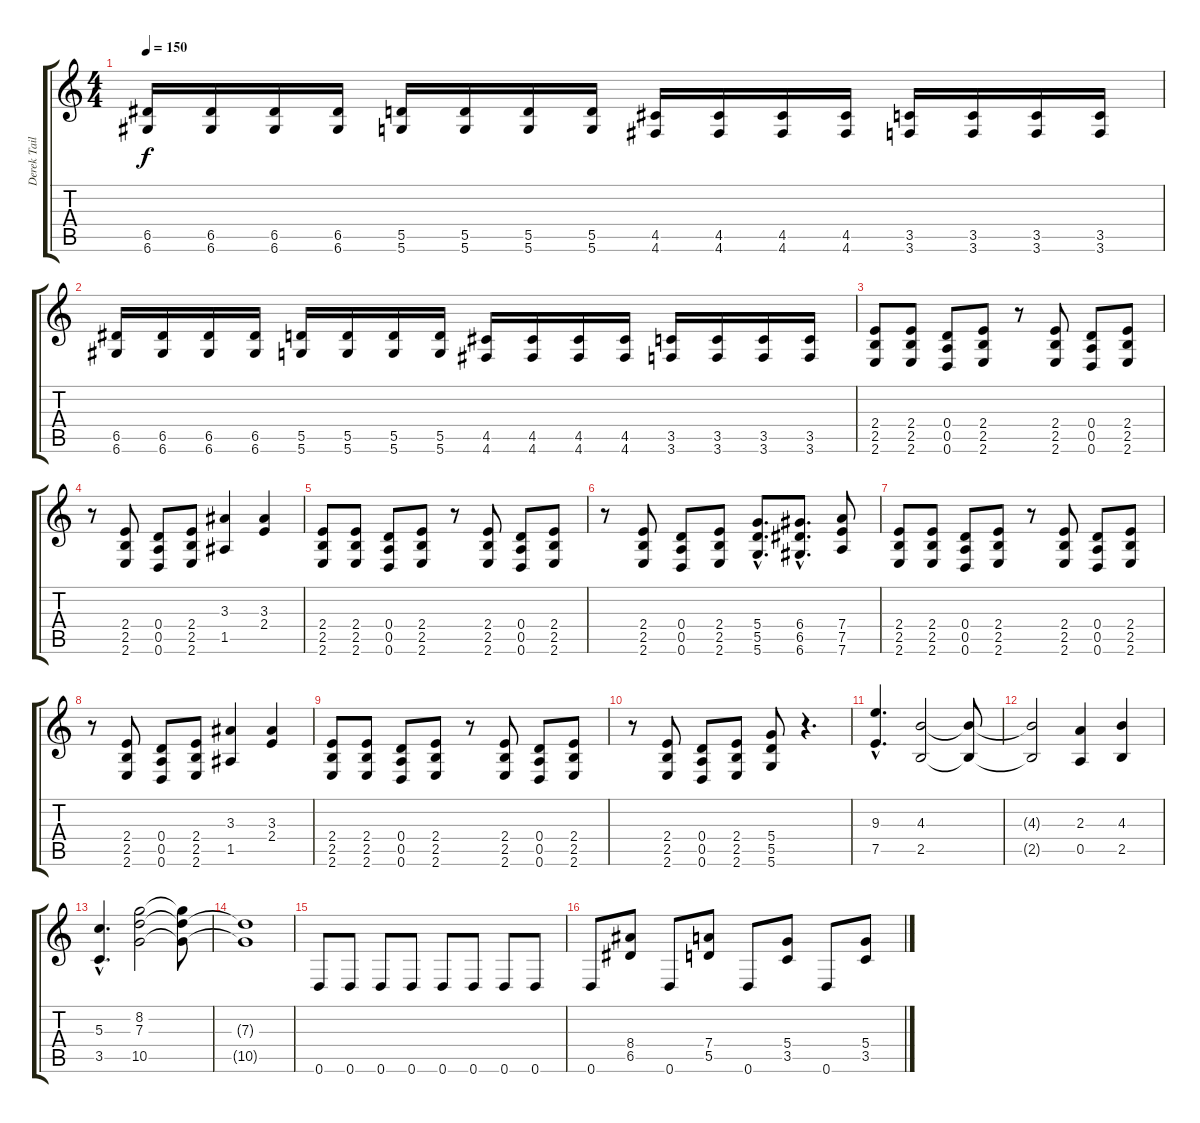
\track ("Derek Tailer-guitar" "Derek Tail") {instrument overdrivenguitar}
\staff {score tabs}
\tuning (E4 B3 G3 D3 A2 D2) {hide}
\ts (4 4)
\tempo 150
\clef g2
\ks c
(6.5 6.6).16{dy f} (6.5 6.6).16 (6.5 6.6).16 (6.5 6.6).16 (5.5 5.6).16 (5.5 5.6).16 (5.5 5.6).16 (5.5 5.6).16 (4.5 4.6).16 (4.5 4.6).16 (4.5 4.6).16 (4.5 4.6).16 (3.5 3.6).16 (3.5 3.6).16 (3.5 3.6).16 (3.5 3.6).16 |
(6.5 6.6).16 (6.5 6.6).16 (6.5 6.6).16 (6.5 6.6).16 (5.5 5.6).16 (5.5 5.6).16 (5.5 5.6).16 (5.5 5.6).16 (4.5 4.6).16 (4.5 4.6).16 (4.5 4.6).16 (4.5 4.6).16 (3.5 3.6).16 (3.5 3.6).16 (3.5 3.6).16 (3.5 3.6).16 |
(2.4 2.5 2.6).8 (2.4 2.5 2.6).8 (0.4 0.5 0.6).8 (2.4 2.5 2.6).8 r.8 (2.4 2.5 2.6).8 (0.4 0.5 0.6).8 (2.4 2.5 2.6).8 |
r.8 (2.4 2.5 2.6).8 (0.4 0.5 0.6).8 (2.4 2.5 2.6).8 (3.3 1.5).4 (3.3 2.4).4 |
(2.4 2.5 2.6).8 (2.4 2.5 2.6).8 (0.4 0.5 0.6).8 (2.4 2.5 2.6).8 r.8 (2.4 2.5 2.6).8 (0.4 0.5 0.6).8 (2.4 2.5 2.6).8 |
r.8 (2.4 2.5 2.6).8 (0.4 0.5 0.6).8 (2.4 2.5 2.6).8 (5.4{hac} 5.5{hac} 5.6{hac}).8{d} (6.4{hac} 6.5{hac} 6.6{hac}).8{d} (7.4 7.5 7.6).8 |
(2.4 2.5 2.6).8 (2.4 2.5 2.6).8 (0.4 0.5 0.6).8 (2.4 2.5 2.6).8 r.8 (2.4 2.5 2.6).8 (0.4 0.5 0.6).8 (2.4 2.5 2.6).8 |
r.8 (2.4 2.5 2.6).8 (0.4 0.5 0.6).8 (2.4 2.5 2.6).8 (3.3 1.5).4 (3.3 2.4).4 |
(2.4 2.5 2.6).8 (2.4 2.5 2.6).8 (0.4 0.5 0.6).8 (2.4 2.5 2.6).8 r.8 (2.4 2.5 2.6).8 (0.4 0.5 0.6).8 (2.4 2.5 2.6).8 |
r.8 (2.4 2.5 2.6).8 (0.4 0.5 0.6).8 (2.4 2.5 2.6).8 (5.4 5.5 5.6).8 r.4{d} |
(9.3{hac} 7.5{hac}).4{d} (4.3 2.5).2 (4.3{t} 2.5{t}).8 |
(4.3{t} 2.5{t}).2 (2.3 0.5).4 (4.3 2.5).4 |
(5.3{hac} 3.5{hac}).4{d} (8.2 7.3 10.5).2 (8.2{t} 7.3{t} 10.5{t}).8 |
(7.3{t} 10.5{t}).1 |
0.6.8 0.6.8 0.6.8 0.6.8 0.6.8 0.6.8 0.6.8 0.6.8 |
0.6.8 (8.4 6.5).8 0.6.8 (7.4 5.5).8 0.6.8 (5.4 3.5).8 0.6.8 (5.4 3.5).8
